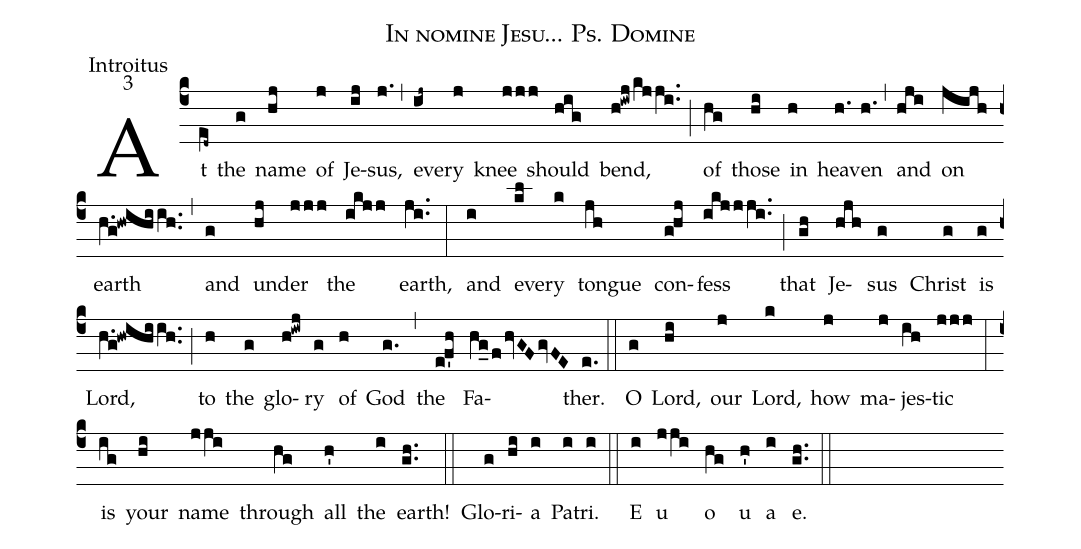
name: In nomine Jesu... Ps. Domine;
office-part: Introitus;
mode: 3;
%%
(c4)At(e[ll:1]d~) the(g) name(hj) of(j) Je(ij)sus,(j.) (,)
eve(ij~)ry(j) knee(jjj) should(hig) bend,(h!iwj/kjji..) (;)
of(hg) those(hi) in(h) heav(h.)en(h.) (,) and(hji) on(jijh) earth(h.g!hwihiih..) (,) and(g) un(hj)der(jjj) the(ikjj) earth,(ji..) (:)
and(i) eve(kl)ry(k) tongue(jh) con(ghj)fess(ikjjji..) (;) that(gh) Je(hjh)sus(g) Christ(g) is(g) Lord,(h.g!hwihiih..) (;)
to(h) the(g) glo(h!iwj)ry(g) of(h) God(g.) (,) the(ef'h) Fa(hg_[oh:h]fhvGFgvFE)ther.(e.) (::)
O(g) Lord,(hi) our(j) Lord,(k) how(j) ma(j)jes(ih)tic(jjj) (:)
is(ig) your(hi) name(jji) through(hg) all(h') the(i) earth!(gh..) (::)
Glo(g)ri(hi)a(i) Pa(i)tri.(i) (::)
E(i) u(jji) o(hg) u(h') a(i) e.(gh..) (::)
